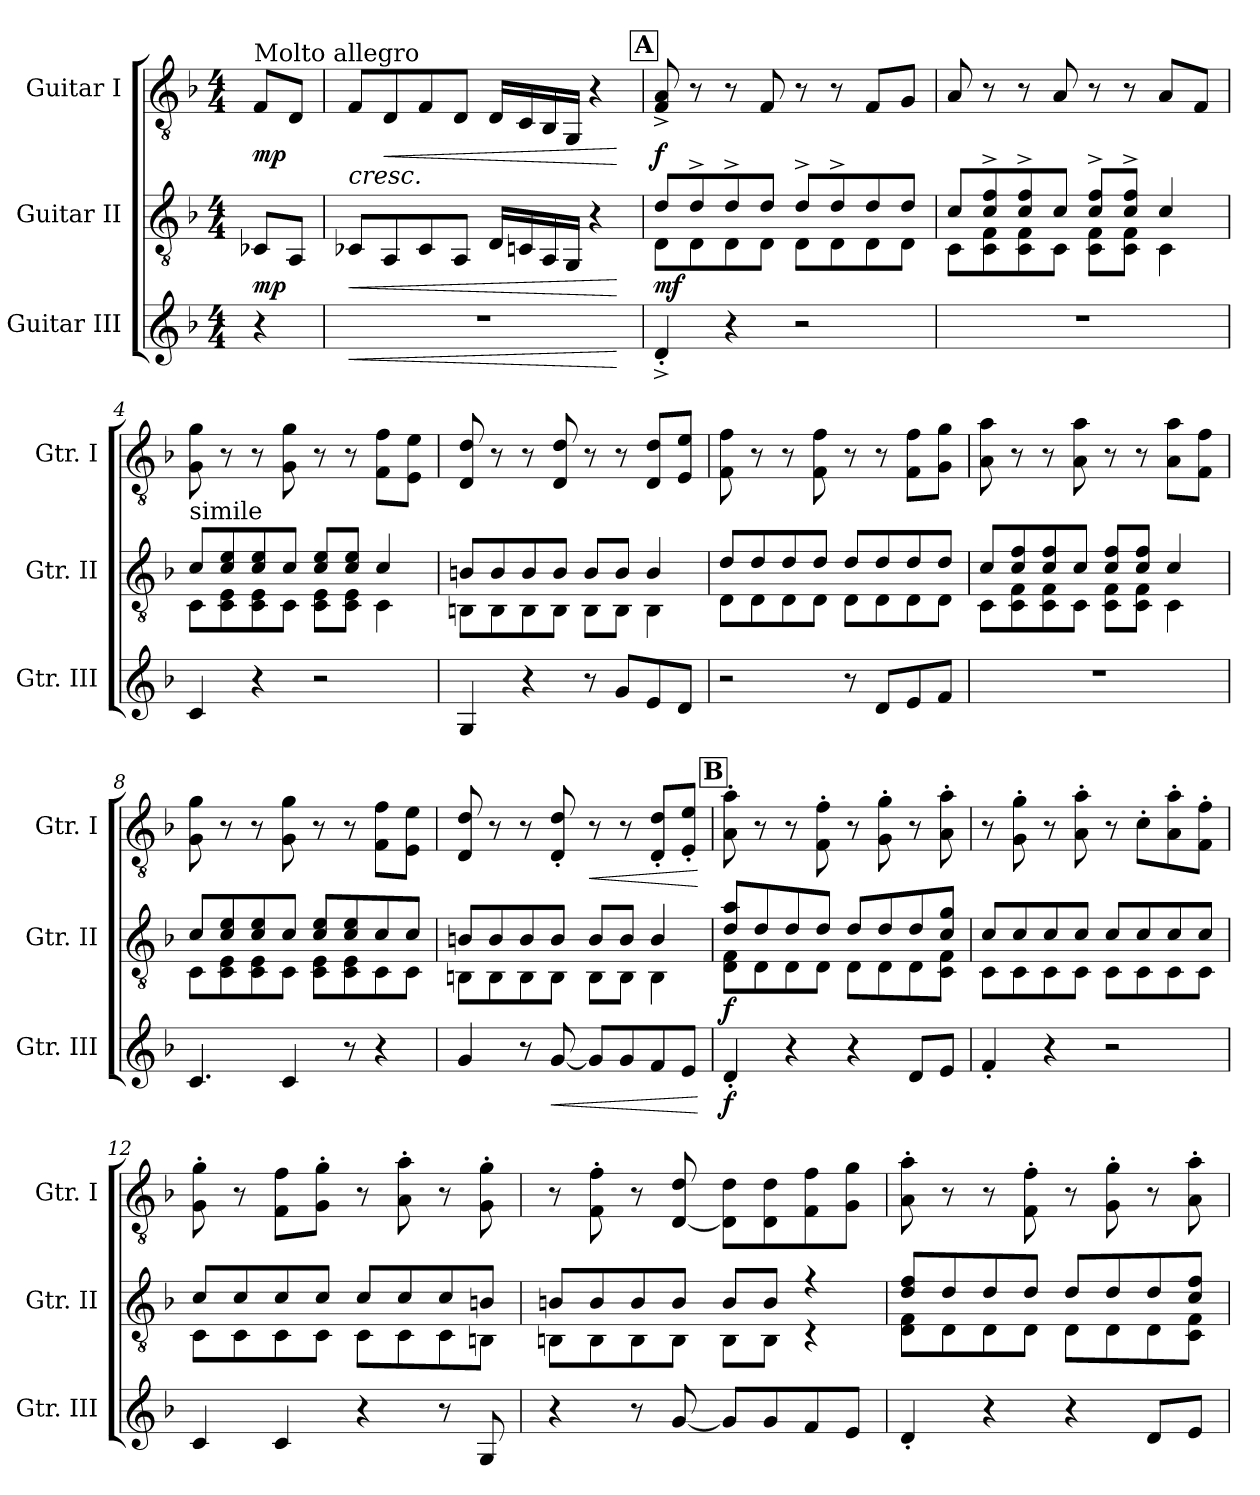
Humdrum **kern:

**kern	**dynam	**kern	**dynam	**kern	**dynam
*part3	*part3	*part2	*part2	*part1	*part1
*staff3	*staff3	*staff2	*staff2	*staff1	*staff1
*I"Guitar III	*	*I"Guitar II	*	*I"Guitar I	*
*I'Gtr. III	*	*I'Gtr. II	*	*I'Gtr. I	*
*clefG2	*	*clefGv2	*	*clefGv2	*
*ITrd7c12	*	*	*	*	*
*k[b-]	*	*k[b-]	*	*k[b-]	*
*M4/4	*	*M4/4	*	*M4/4	*
=	=	=	=	=	=
!	!	!	!	!LO:TX:a:t=Molto allegro	!
!	!	!	!LO:DY:b	!	!LO:DY:b
4r	.	8C-X/L	mp	8F/L	mp
.	.	8AA/J	.	8D/J	.
=1	=1	=1	=1	=1	=1
!	!LO:HP:b	!	!LO:HP:b	!	!LO:HP:b
1r	<	8C-X/L	<	8F/L	<
!	!	!	!	!	!LO:HP:b
.	.	8AA/	.	8D/	<
.	.	8C-/	.	8F/	.
.	.	8AA/J	.	8D/J	.
.	.	16D/LL	.	16D/LL	.
.	.	16Cn/	.	16C/	.
.	.	16AA/	.	16BB-/	.
.	.	16GG/JJ	.	16GG/JJ	.
.	.	4r	.	4r	.
.	[	.	[	.	[ [
!!LO:REH:place=s1:a:B:fs=14:t=A
=2	=2	=2	=2	=2	=2
*	*	*^	*	*	*
!	!	!	!	!LO:DY:b	!	!LO:DY:b
4D'^/	.	8d/L	8D\L	mf	8F/^ 8A/^	f
.	.	8d^/	8D\	.	8r	.
4r	.	8d^/	8D\	.	8r	.
.	.	8d/J	8D\J	.	8F/	.
2r	.	8d^/L	8D\L	.	8r	.
.	.	8d^/	8D\	.	8r	.
.	.	8d/	8D\	.	8F/L	.
.	.	8d/J	8D\J	.	8G/J	.
=3	=3	=3	=3	=3	=3	=3
1r	.	8c/L	8C\L	.	8A/	.
.	.	8c/^ 8f/^	8C\ 8F\	.	8r	.
.	.	8c/^ 8f/^	8C\ 8F\	.	8r	.
.	.	8c/J	8C\J	.	8A/	.
.	.	8c/^ 8f/^L	8C\ 8F\L	.	8r	.
.	.	8c/^ 8f/^J	8C\ 8F\J	.	8r	.
.	.	4c/	4C\	.	8A/L	.
.	.	.	.	.	8F/J	.
!!LO:LB:g=z
=4	=4	=4	=4	=4	=4	=4
!	!	!LO:TX:a:t=simile	!	!	!	!
4C/	.	8c/L	8C\L	.	8G\ 8g\	.
.	.	8c/ 8e/	8C\ 8E\	.	8r	.
4r	.	8c/ 8e/	8C\ 8E\	.	8r	.
.	.	8c/J	8C\J	.	8G\ 8g\	.
2r	.	8c/ 8e/L	8C\ 8E\L	.	8r	.
.	.	8c/ 8e/J	8C\ 8E\J	.	8r	.
.	.	4c/	4C\	.	8F\ 8f\L	.
.	.	.	.	.	8E\ 8e\J	.
=5	=5	=5	=5	=5	=5	=5
4GG/	.	8Bn/L	8BBn\L	.	8D/ 8d/	.
.	.	8B/	8BB\	.	8r	.
4r	.	8B/	8BB\	.	8r	.
.	.	8B/J	8BB\J	.	8D/ 8d/	.
8r	.	8B/L	8BB\L	.	8r	.
8G/L	.	8B/J	8BB\J	.	8r	.
8E/	.	4B/	4BB\	.	8D/ 8d/L	.
8D/J	.	.	.	.	8E/ 8e/J	.
=6	=6	=6	=6	=6	=6	=6
2r	.	8d/L	8D\L	.	8F\ 8f\	.
.	.	8d/	8D\	.	8r	.
.	.	8d/	8D\	.	8r	.
.	.	8d/J	8D\J	.	8F\ 8f\	.
8r	.	8d/L	8D\L	.	8r	.
8D/L	.	8d/	8D\	.	8r	.
8E/	.	8d/	8D\	.	8F\ 8f\L	.
8F/J	.	8d/J	8D\J	.	8G\ 8g\J	.
=7	=7	=7	=7	=7	=7	=7
1r	.	8c/L	8C\L	.	8A\ 8a\	.
.	.	8c/ 8f/	8C\ 8F\	.	8r	.
.	.	8c/ 8f/	8C\ 8F\	.	8r	.
.	.	8c/J	8C\J	.	8A\ 8a\	.
.	.	8c/ 8f/L	8C\ 8F\L	.	8r	.
.	.	8c/ 8f/J	8C\ 8F\J	.	8r	.
.	.	4c/	4C\	.	8A\ 8a\L	.
.	.	.	.	.	8F\ 8f\J	.
!!LO:LB:g=z
=8	=8	=8	=8	=8	=8	=8
4.C/	.	8c/L	8C\L	.	8G\ 8g\	.
.	.	8c/ 8e/	8C\ 8E\	.	8r	.
.	.	8c/ 8e/	8C\ 8E\	.	8r	.
4C/	.	8c/J	8C\J	.	8G\ 8g\	.
.	.	8c/ 8e/L	8C\ 8E\L	.	8r	.
8r	.	8c/ 8e/	8C\ 8E\	.	8r	.
4r	.	8c/	8C\	.	8F\ 8f\L	.
.	.	8c/J	8C\J	.	8E\ 8e\J	.
=9	=9	=9	=9	=9	=9	=9
4G/	.	8Bn/L	8BBn\L	.	8D/ 8d/	.
.	.	8B/	8BB\	.	8r	.
8r	.	8B/	8BB\	.	8r	.
!	!LO:HP:b	!	!	!	!	!
[8G/	<	8B/J	8BB\J	.	8D/' 8d/'	.
!	!	!	!	!	!	!LO:HP:b
8G/L]	.	8B/L	8BB\L	.	8r	<
8G/	.	8B/J	8BB\J	.	8r	.
8F/	.	4B/	4BB\	.	8D/' 8d/'L	.
8E/J	.	.	.	.	8E/' 8e/'J	.
*	*	*v	*v	*	*	*
.	[	.	.	.	[
!!LO:REH:place=s1:a:B:fs=14:t=B
=10	=10	=10	=10	=10	=10
*	*	*^	*	*	*
!	!LO:DY:b	!	!	!LO:DY:b	!	!
4D'/	f	8d/ 8a/L	8D\ 8F\L	f	8A\' 8a\'	.
.	.	8d/	8D\	.	8r	.
4r	.	8d/	8D\	.	8r	.
.	.	8d/J	8D\J	.	8F\' 8f\'	.
4r	.	8d/L	8D\L	.	8r	.
.	.	8d/	8D\	.	8G\' 8g\'	.
8D/L	.	8d/	8D\	.	8r	.
8E/J	.	8c/ 8g/J	8C\ 8F\J	.	8A\' 8a\'	.
=11	=11	=11	=11	=11	=11	=11
4F'/	.	8c/L	8C\L	.	8r	.
.	.	8c/	8C\	.	8G\' 8g\'	.
4r	.	8c/	8C\	.	8r	.
.	.	8c/J	8C\J	.	8A\' 8a\'	.
2r	.	8c/L	8C\L	.	8r	.
.	.	8c/	8C\	.	8c'\L	.
.	.	8c/	8C\	.	8A\' 8a\'	.
.	.	8c/J	8C\J	.	8F\' 8f\'J	.
!!LO:LB:g=z
=12	=12	=12	=12	=12	=12	=12
4C/	.	8c/L	8C\L	.	8G\' 8g\'	.
.	.	8c/	8C\	.	8r	.
4C/	.	8c/	8C\	.	8F\ 8f\L	.
.	.	8c/J	8C\J	.	8G\' 8g\'J	.
4r	.	8c/L	8C\L	.	8r	.
.	.	8c/	8C\	.	8A\' 8a\'	.
8r	.	8c/	8C\	.	8r	.
8GG/	.	8Bn/J	8BBn\J	.	8G\' 8g\'	.
=13	=13	=13	=13	=13	=13	=13
4r	.	8Bn/L	8BBn\L	.	8r	.
.	.	8B/	8BB\	.	8F\' 8f\'	.
8r	.	8B/	8BB\	.	8r	.
[8G/	.	8B/J	8BB\J	.	[8D/ 8d/	.
8G/L]	.	8B/L	8BB\L	.	8D\] 8d\L	.
8G/	.	8B/J	8BB\J	.	8D\ 8d\	.
8F/	.	4r	4r	.	8F\ 8f\	.
8E/J	.	.	.	.	8G\ 8g\J	.
=14	=14	=14	=14	=14	=14	=14
4D'/	.	8d/ 8f/L	8D\ 8F\L	.	8A\' 8a\'	.
.	.	8d/	8D\	.	8r	.
4r	.	8d/	8D\	.	8r	.
.	.	8d/J	8D\J	.	8F\' 8f\'	.
4r	.	8d/L	8D\L	.	8r	.
.	.	8d/	8D\	.	8G\' 8g\'	.
8D/L	.	8d/	8D\	.	8r	.
8E/J	.	8c/ 8f/J	8C\ 8F\J	.	8A\' 8a\'	.
*	*	*v	*v	*	*	*
=	=	=	=	=	=
*-	*-	*-	*-	*-	*-
